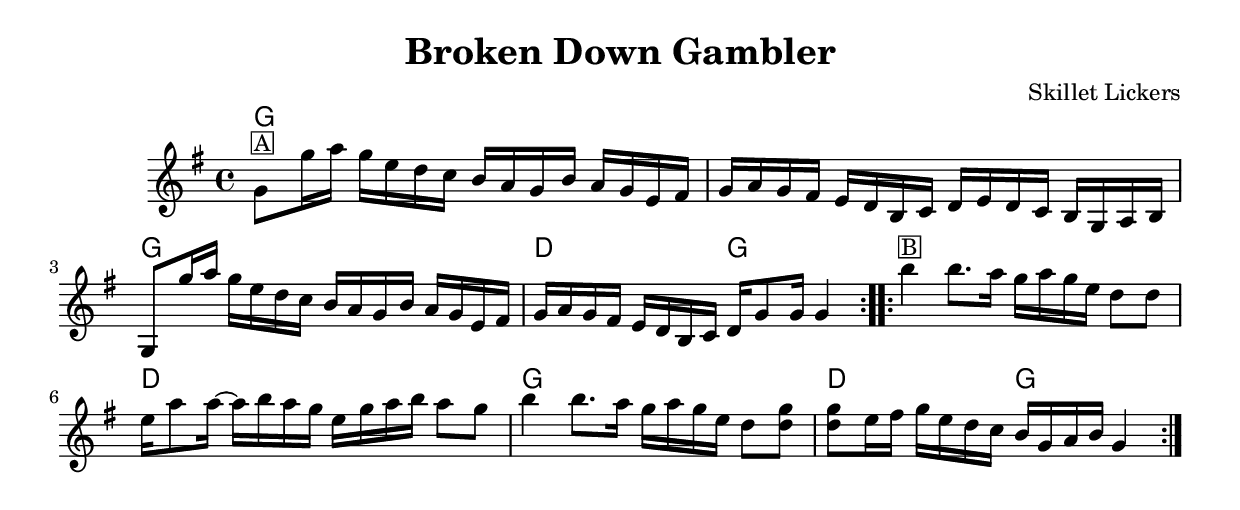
\version "2.18.2"
\language "english"

\version "2.18.2"
\language "english"

% Recording: https://www.youtube.com/watch?v=a4qXe592xhU (slightly different version)

brokenDownGamblerMelodyA = \relative c'' {
  \repeat volta 2 {
    | g8^\markup {\box A} g'16 a g e d c b a g b a g e fs
    | g16 a g fs e d b c d e d c b g a b
    | g8 g''16 a g e d c b a g b a g e fs
    | g16 a g fs e d b c d g8 g16 g4
  }
}

brokenDownGamblerMelodyB = \relative c''' {
  \repeat volta 2 {
    | b4^\markup {\box B} b8. a16 g a g e d8 d8
    | e16 a8 a16~ a16 b a g e g a b a8 g8
    | b4 b8. a16 g a g e d8 <d g>
    | <d g>8 e16 fs g e d c b g a b g4
  }
}

brokenDownGamblerMelody = {
  \key g \major
  \time 4/4

  \brokenDownGamblerMelodyA
  \brokenDownGamblerMelodyB
}

brokenDownGamblerChordsA = \chordmode {
  \repeat volta 2 {
    | g1
    | g1
    | g1
    | d2 g2
  }
}

brokenDownGamblerChordsB = \chordmode {
  \repeat volta 2 {
    | g1
    | d1
    | g1
    | d2 g2
  }
}

brokenDownGamblerChords = {
  \brokenDownGamblerChordsA
  \brokenDownGamblerChordsB
}


\book {
  \header {
    title = "Broken Down Gambler"
    composer = "Skillet Lickers"
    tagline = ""
  }

  \score {
    <<
      \new ChordNames {
        \set chordChanges = ##t
        \brokenDownGamblerChords
      }
      \new Staff {
        \clef treble
        \brokenDownGamblerMelody
      }
    >>
    \layout {}
  }
  \score {
    <<
      \unfoldRepeats \brokenDownGamblerMelody
    >>
    \midi {}
  }
}

